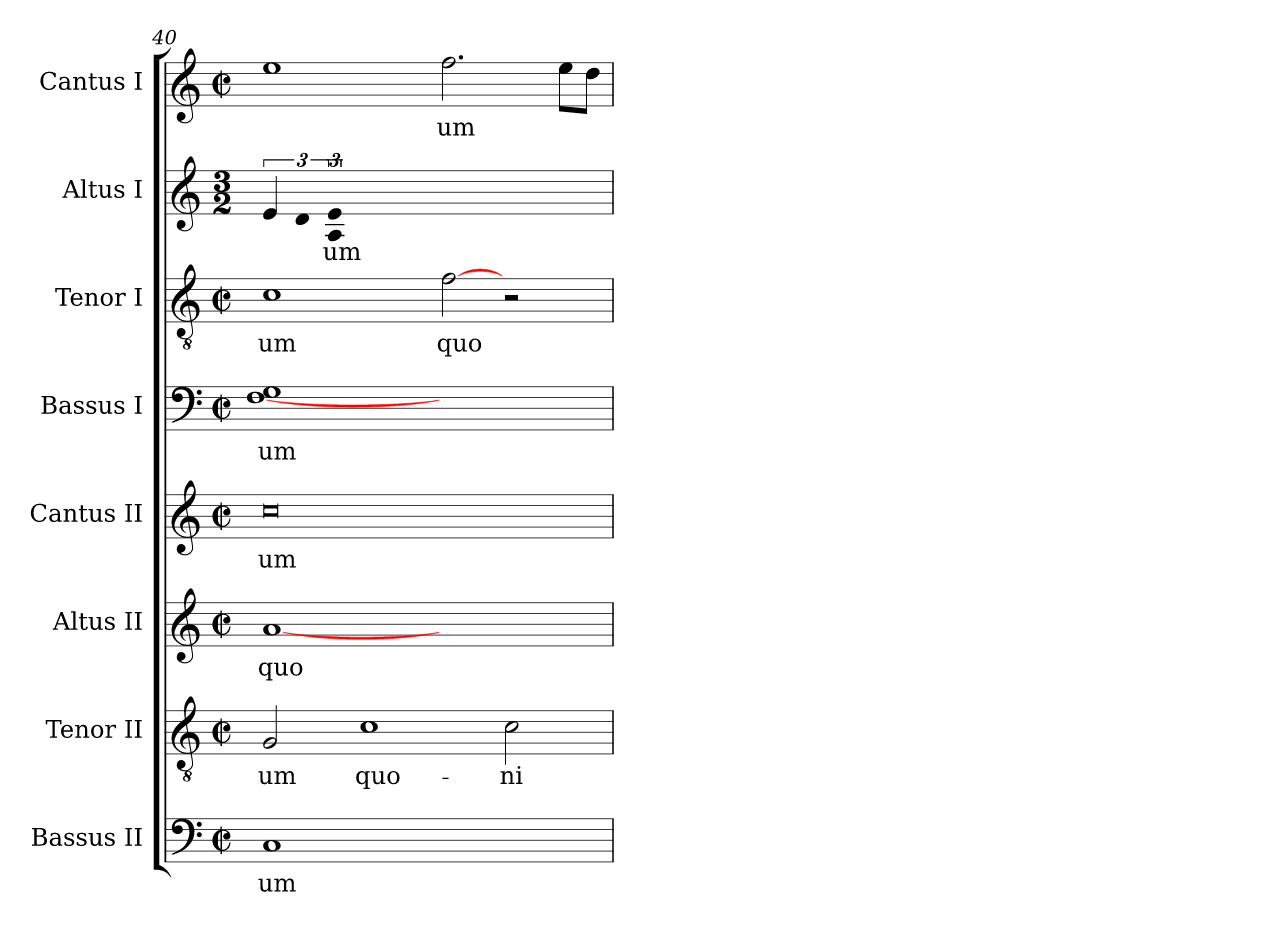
**kern	**text	**kern	**text	**kern	**text	**kern	**text	**kern	**text	**kern	**text	**kern	**text	**kern	**text
*part8	*part8	*part7	*part7	*part6	*part6	*part5	*part5	*part4	*part4	*part3	*part3	*part2	*part2	*part1	*part1
*staff8	*staff8	*staff7	*staff7	*staff6	*staff6	*staff5	*staff5	*staff4	*staff4	*staff3	*staff3	*staff2	*staff2	*staff1	*staff1
*I"Bassus II	*	*I"Tenor II	*	*I"Altus II	*	*I"Cantus II	*	*I"Bassus I	*	*I"Tenor I	*	*I"Altus I	*	*I"Cantus I	*
*clefF4	*	*clefGv2	*	*clefG2	*	*clefG2	*	*clefF4	*	*clefGv2	*	*clefG2	*	*clefG2	*
*M2/2	*	*M2/2	*	*M2/2	*	*M2/2	*	*M2/2	*	*M2/2	*	*M3/2	*	*M2/2	*
*met(c|)	*	*met(c|)	*	*met(c|)	*	*met(c|)	*	*met(c|)	*	*met(c|)	*	*	*	*met(c|)	*
=40	=40	=40	=40	=40	=40	=40	=40	=40	=40	=40	=40	=40	=40	=40	=40
!	!LO:LY:b:cj	!	!LO:LY:b:cj	!	!LO:LY:b	!LO:N:vis=0	!LO:LY:b:cj	!	!LO:LY:b:cj	!	!LO:LY:b:cj	!LO:N:vis=4	!	!	!
*	*	*	*	*	*	*	*	*	*	*	*	*^	*	*	*
1C	-um	2G/	-um	[<1a	quo	1cc	um	1G [>1F	um	1c	um	6e/	3ryy	.	1ee	.
!	!	!	!	!	!	!	!	!	!	!	!	!LO:N:vis=4	!	!	!	!
.	.	.	.	.	.	.	.	.	.	.	.	6d/	.	.	.	.
!	!	!	!	!	!	!	!	!	!	!	!	!LO:N:vis=2	!LO:N:vis=1	!LO:LY:b:cj	!	!
.	.	.	.	.	.	.	.	.	.	.	.	3e/	3%2A	um	.	.
!	!	!	!LO:LY:b:cj	!	!	!	!	!	!	!	!	!	!	!	!	!
.	.	1c	quo-	.	.	.	.	.	.	.	.	.	.	.	.	.
.	.	.	.	.	.	.	.	.	.	.	.	1ryy	.	.	.	.
!	!	!	!	!	!	!	!	!	!	!	!LO:LY:b	!	!	!	!	!LO:LY:b
1ryy	.	.	.	1ryy	.	1ryy	.	1ryy	.	[>2f\	quo	.	1ryy	.	2.ff\	um
!	!	!	!LO:LY:b:cj	!	!	!	!	!	!	!	!	!	!	!	!	!
.	.	2c\	-ni-	.	.	.	.	.	.	2r	.	.	.	.	.	.
.	.	.	.	.	.	.	.	.	.	.	.	3ryy	.	.	.	.
.	.	.	.	.	.	.	.	.	.	.	.	.	.	.	8ee\L	.
.	.	.	.	.	.	.	.	.	.	.	.	.	.	.	8dd\J	.
*	*	*	*	*	*	*	*	*	*	*	*	*v	*v	*	*	*
=	=	=	=	=	=	=	=	=	=	=	=	=	=	=	=
*-	*-	*-	*-	*-	*-	*-	*-	*-	*-	*-	*-	*-	*-	*-	*-
